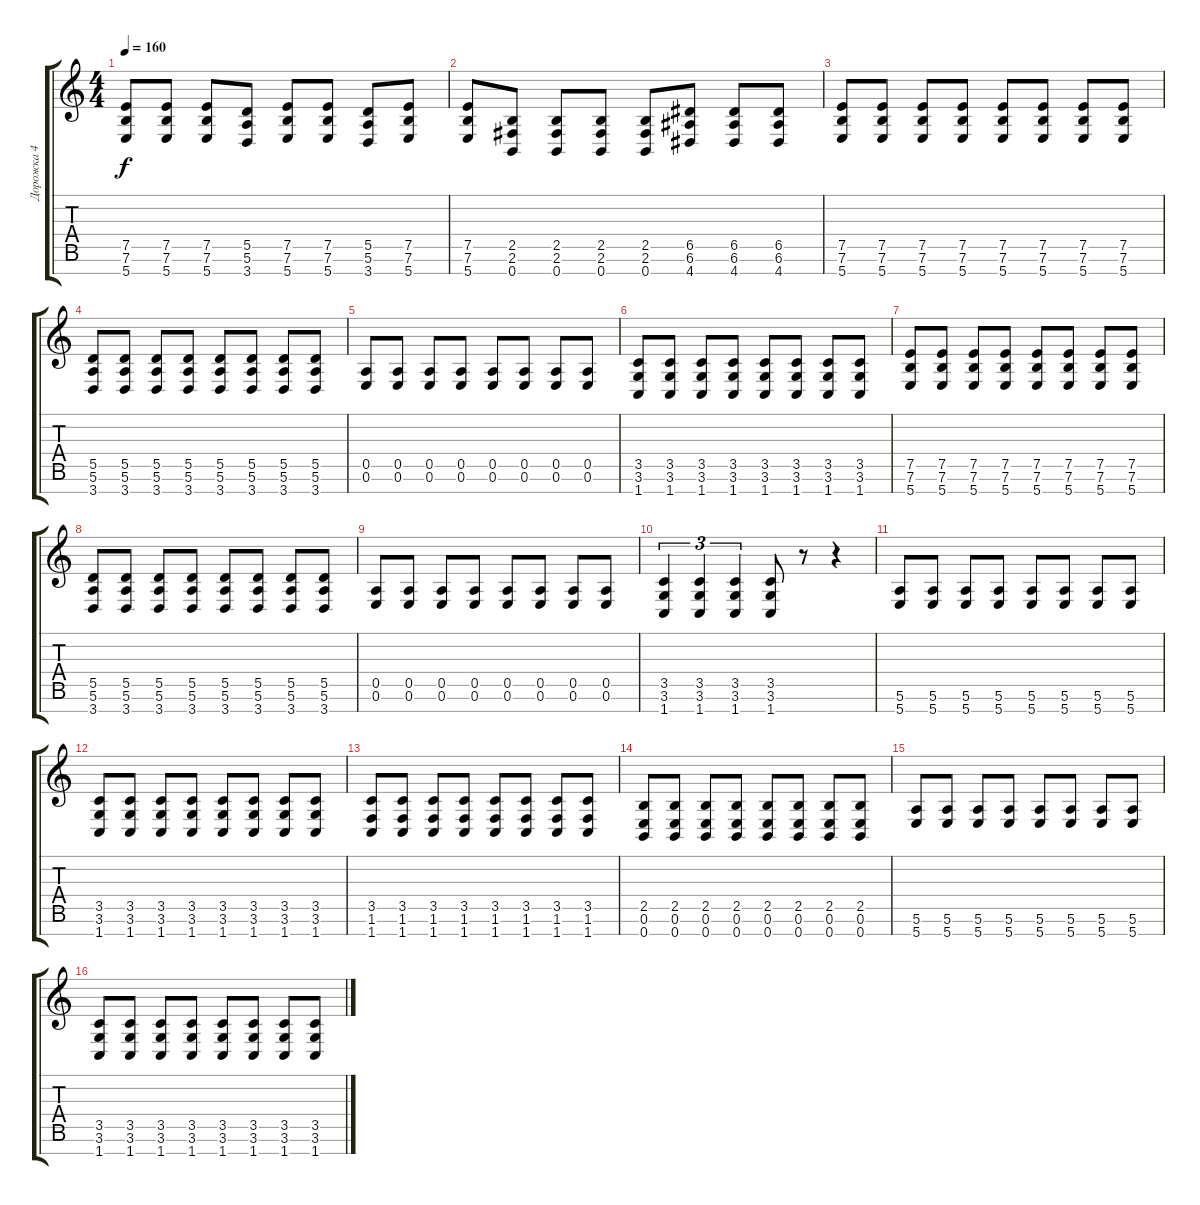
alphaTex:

\track ("Дорожка 4" "Дорожка 4") {instrument overdrivenguitar}
\staff {score tabs}
\tuning (E4 B3 G3 D3 A2 E2 B1) {hide}
\ts (4 4)
\tempo 160
\clef g2
\ks c
(7.5 7.6 5.7).8{dy f} (7.5 7.6 5.7).8 (7.5 7.6 5.7).8 (5.5 5.6 3.7).8 (7.5 7.6 5.7).8 (7.5 7.6 5.7).8 (5.5 5.6 3.7).8 (7.5 7.6 5.7).8 |
(7.5 7.6 5.7).8 (2.5 2.6 0.7).8 (2.5 2.6 0.7).8 (2.5 2.6 0.7).8 (2.5 2.6 0.7).8 (6.5 6.6 4.7).8 (6.5 6.6 4.7).8 (6.5 6.6 4.7).8 |
(7.5 7.6 5.7).8 (7.5 7.6 5.7).8 (7.5 7.6 5.7).8 (7.5 7.6 5.7).8 (7.5 7.6 5.7).8 (7.5 7.6 5.7).8 (7.5 7.6 5.7).8 (7.5 7.6 5.7).8 |
(5.5 5.6 3.7).8 (5.5 5.6 3.7).8 (5.5 5.6 3.7).8 (5.5 5.6 3.7).8 (5.5 5.6 3.7).8 (5.5 5.6 3.7).8 (5.5 5.6 3.7).8 (5.5 5.6 3.7).8 |
(0.5 0.6).8 (0.5 0.6).8 (0.5 0.6).8 (0.5 0.6).8 (0.5 0.6).8 (0.5 0.6).8 (0.5 0.6).8 (0.5 0.6).8 |
(3.5 3.6 1.7).8 (3.5 3.6 1.7).8 (3.5 3.6 1.7).8 (3.5 3.6 1.7).8 (3.5 3.6 1.7).8 (3.5 3.6 1.7).8 (3.5 3.6 1.7).8 (3.5 3.6 1.7).8 |
(7.5 7.6 5.7).8 (7.5 7.6 5.7).8 (7.5 7.6 5.7).8 (7.5 7.6 5.7).8 (7.5 7.6 5.7).8 (7.5 7.6 5.7).8 (7.5 7.6 5.7).8 (7.5 7.6 5.7).8 |
(5.5 5.6 3.7).8 (5.5 5.6 3.7).8 (5.5 5.6 3.7).8 (5.5 5.6 3.7).8 (5.5 5.6 3.7).8 (5.5 5.6 3.7).8 (5.5 5.6 3.7).8 (5.5 5.6 3.7).8 |
(0.5 0.6).8 (0.5 0.6).8 (0.5 0.6).8 (0.5 0.6).8 (0.5 0.6).8 (0.5 0.6).8 (0.5 0.6).8 (0.5 0.6).8 |
(3.5 3.6 1.7).4{tu (3 2)} (3.5 3.6 1.7).4{tu (3 2)} (3.5 3.6 1.7).4{tu (3 2)} (3.5 3.6 1.7).8 r.8 r.4 |
(5.6 5.7).8 (5.6 5.7).8 (5.6 5.7).8 (5.6 5.7).8 (5.6 5.7).8 (5.6 5.7).8 (5.6 5.7).8 (5.6 5.7).8 |
(3.5 3.6 1.7).8 (3.5 3.6 1.7).8 (3.5 3.6 1.7).8 (3.5 3.6 1.7).8 (3.5 3.6 1.7).8 (3.5 3.6 1.7).8 (3.5 3.6 1.7).8 (3.5 3.6 1.7).8 |
(3.5 1.6 1.7).8 (3.5 1.6 1.7).8 (3.5 1.6 1.7).8 (3.5 1.6 1.7).8 (3.5 1.6 1.7).8 (3.5 1.6 1.7).8 (3.5 1.6 1.7).8 (3.5 1.6 1.7).8 |
(2.5 0.6 0.7).8 (2.5 0.6 0.7).8 (2.5 0.6 0.7).8 (2.5 0.6 0.7).8 (2.5 0.6 0.7).8 (2.5 0.6 0.7).8 (2.5 0.6 0.7).8 (2.5 0.6 0.7).8 |
(5.6 5.7).8 (5.6 5.7).8 (5.6 5.7).8 (5.6 5.7).8 (5.6 5.7).8 (5.6 5.7).8 (5.6 5.7).8 (5.6 5.7).8 |
(3.5 3.6 1.7).8 (3.5 3.6 1.7).8 (3.5 3.6 1.7).8 (3.5 3.6 1.7).8 (3.5 3.6 1.7).8 (3.5 3.6 1.7).8 (3.5 3.6 1.7).8 (3.5 3.6 1.7).8
